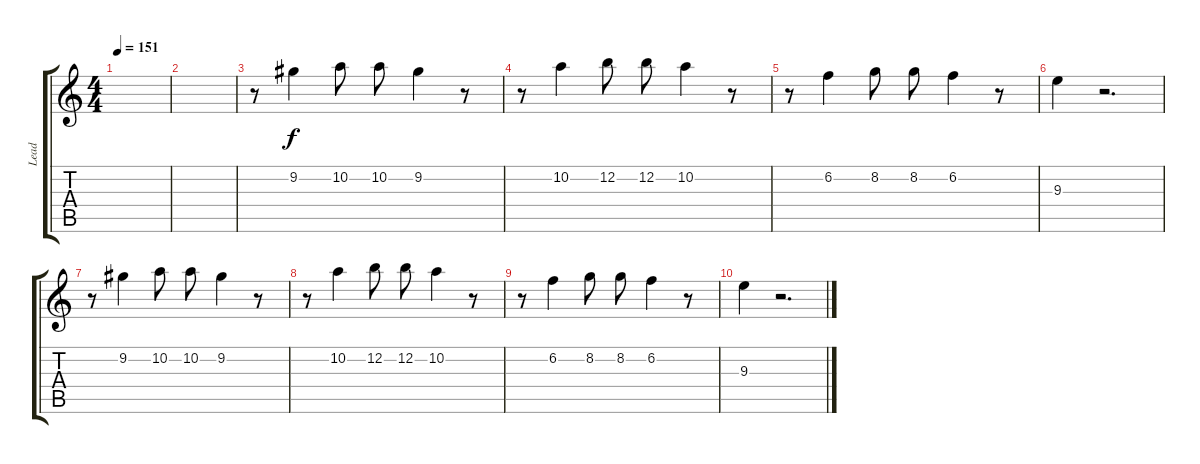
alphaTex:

\track ("Lead" "Lead") {instrument overdrivenguitar}
\staff {score tabs}
\tuning (E4 B3 G3 D3 A2 E2) {hide}
\ts (4 4)
\tempo 151
\clef g2
\ks c
|
|
r.8 9.2.4 10.2.8 10.2.8 9.2.4 r.8 |
r.8 10.2.4 12.2.8 12.2.8 10.2.4 r.8 |
r.8 6.2.4 8.2.8 8.2.8 6.2.4 r.8 |
9.3.4 r.2{d} |
r.8 9.2.4 10.2.8 10.2.8 9.2.4 r.8 |
r.8 10.2.4 12.2.8 12.2.8 10.2.4 r.8 |
r.8 6.2.4 8.2.8 8.2.8 6.2.4 r.8 |
9.3.4 r.2{d}
